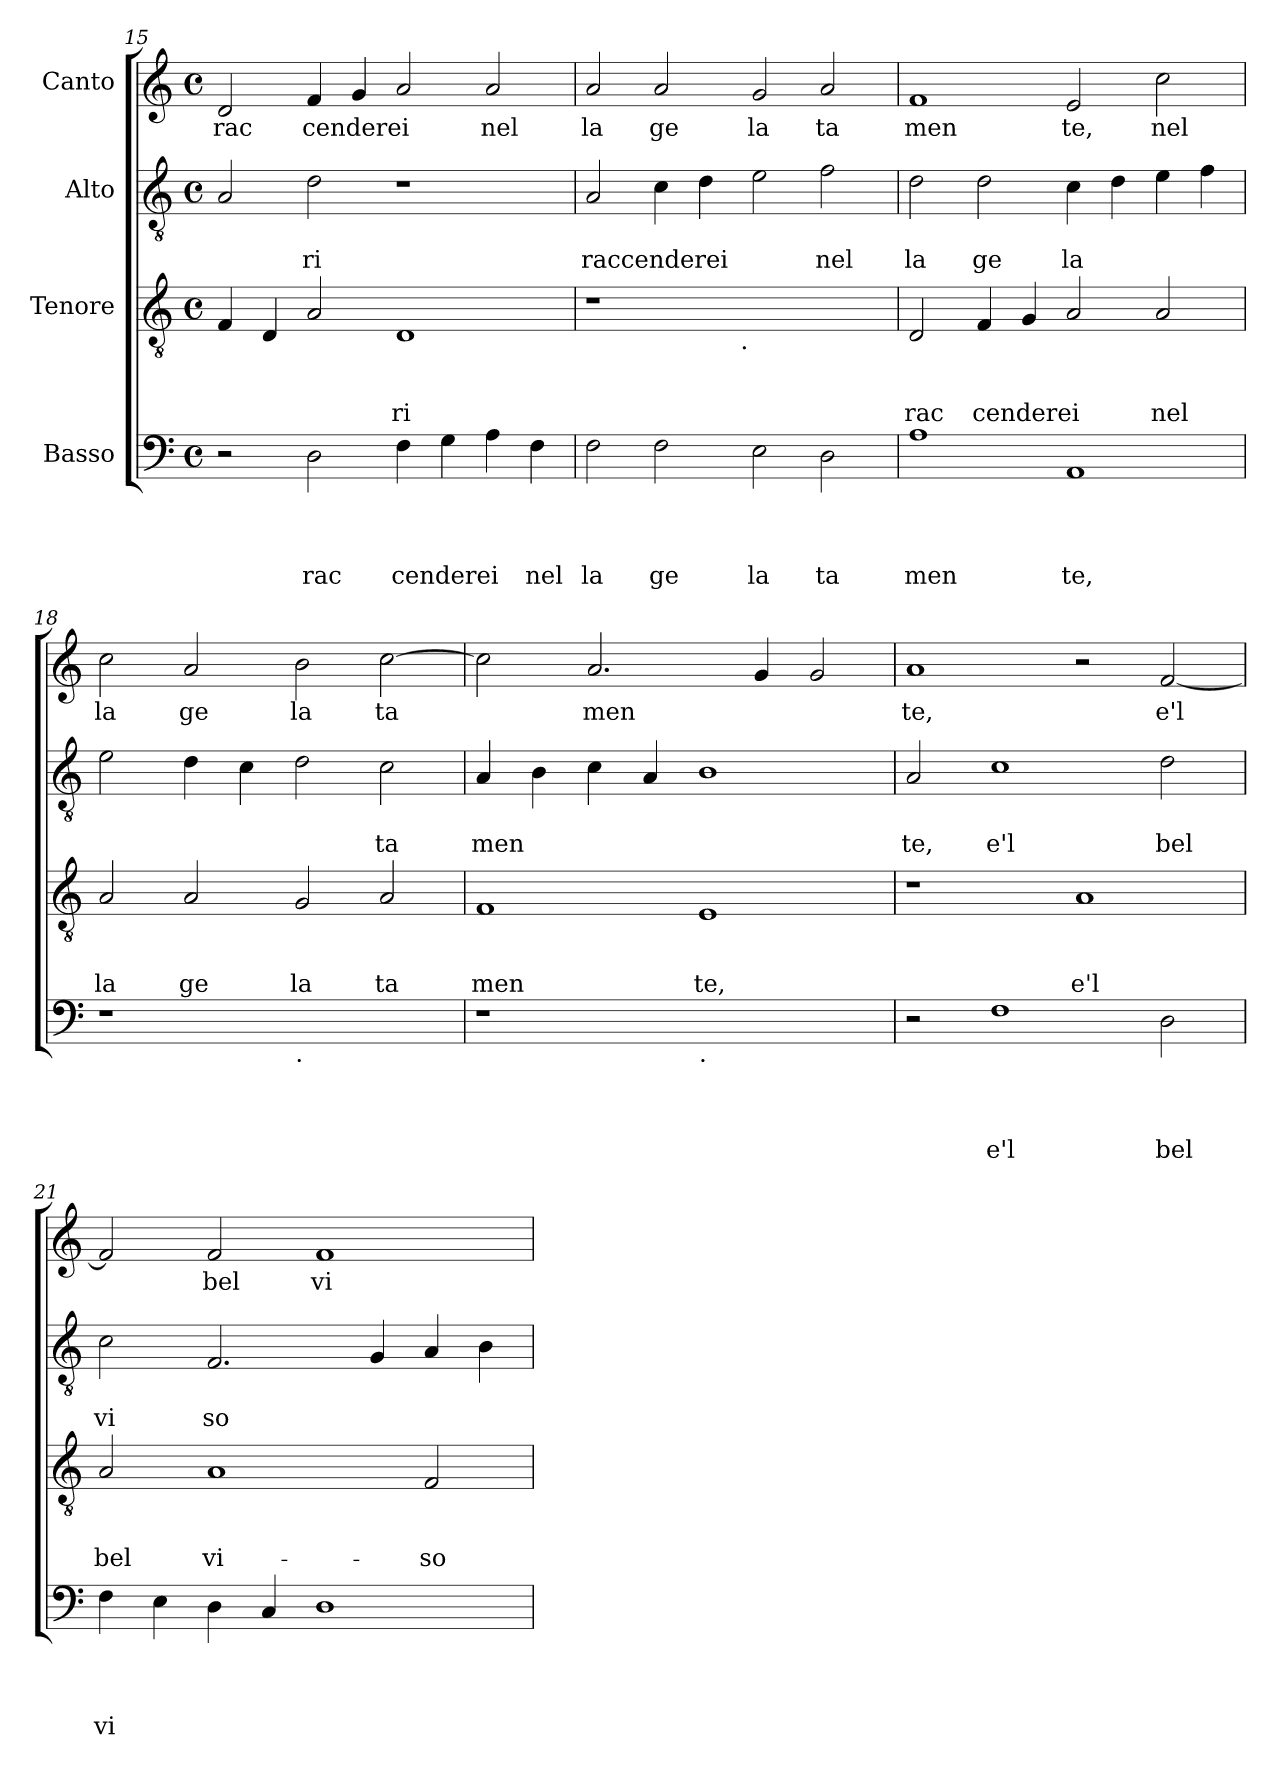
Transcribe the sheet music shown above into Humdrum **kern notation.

**kern	**text	**text	**text	**text	**kern	**text	**text	**text	**kern	**text	**text	**kern	**text
*part4	*part4	*part4	*part4	*part4	*part3	*part3	*part3	*part3	*part2	*part2	*part2	*part1	*part1
*staff4	*staff4	*staff4	*staff4	*staff4	*staff3	*staff3	*staff3	*staff3	*staff2	*staff2	*staff2	*staff1	*staff1
*I"Basso	*	*	*	*	*I"Tenore	*	*	*	*I"Alto	*	*	*I"Canto	*
!!LO:PB:g=z
*clefF4	*	*	*	*	*clefGv2	*	*	*	*clefGv2	*	*	*clefG2	*
*k[]	*	*	*	*	*k[]	*	*	*	*k[]	*	*	*k[]	*
*C:	*	*	*	*	*C:	*	*	*	*C:	*	*	*C:	*
*M4/4	*	*	*	*	*M4/4	*	*	*	*M4/4	*	*	*M4/4	*
*met(c)	*	*	*	*	*met(c)	*	*	*	*met(c)	*	*	*met(c)	*
=15	=15	=15	=15	=15	=15	=15	=15	=15	=15	=15	=15	=15	=15
!	!	!	!	!	!	!	!	!	!	!	!	!	!LO:LY:b
2r	.	.	.	.	4F/	.	.	.	2A/	.	.	2d/	rac
.	.	.	.	.	4D/	.	.	.	.	.	.	.	.
!	!	!	!	!LO:LY:b	!	!	!	!	!	!	!LO:LY:b	!	!LO:LY:b
2D\	.	.	.	rac	2A/	.	.	.	2d\	.	ri	4f/	cenderei
.	.	.	.	.	.	.	.	.	.	.	.	4g/	.
!	!	!	!	!LO:LY:b	!	!	!	!LO:LY:b	!	!	!	!	!
4F\	.	.	.	cenderei	1D	.	.	ri	1r	.	.	2a/	.
4G\	.	.	.	.	.	.	.	.	.	.	.	.	.
!	!	!	!	!	!	!	!	!	!	!	!	!	!LO:LY:b
4A\	.	.	.	.	.	.	.	.	.	.	.	2a/	nel
!	!	!	!	!LO:LY:b	!	!	!	!	!	!	!	!	!
4F\	.	.	.	nel	.	.	.	.	.	.	.	.	.
=16	=16	=16	=16	=16	=16	=16	=16	=16	=16	=16	=16	=16	=16
!	!	!	!	!LO:LY:b	!	!	!	!	!	!	!LO:LY:b	!	!LO:LY:b
*	*	*	*	*	*^	*	*	*	*	*	*	*	*
2F\	.	.	.	la	1r	2ryy	.	.	.	2A/	.	raccenderei	2a/	la
!	!	!	!	!LO:LY:b	!	!	!	!	!	!	!	!	!	!LO:LY:b
2F\	.	.	.	ge	.	4...ryy	.	.	.	4c\	.	.	2a/	ge
.	.	.	.	.	.	.	.	.	.	4d\	.	.	.	.
!	!	!	!	!	!	!LO:TX:b:t=.	!	!	!	!	!	!	!	!
.	.	.	.	.	.	1ryy	.	.	.	.	.	.	.	.
!	!	!	!	!LO:LY:b	!	!	!	!	!	!	!	!	!	!LO:LY:b
2E\	.	.	.	la	1ryy	.	.	.	.	2e\	.	.	2g/	la
!	!	!	!	!LO:LY:b	!	!	!	!	!	!	!	!LO:LY:b	!	!LO:LY:b
2D\	.	.	.	ta	.	.	.	.	.	2f\	.	nel	2a/	ta
.	.	.	.	.	.	32ryy	.	.	.	.	.	.	.	.
=17	=17	=17	=17	=17	=17	=17	=17	=17	=17	=17	=17	=17	=17	=17
!	!	!	!	!LO:LY:b	!	!	!	!	!LO:LY:b	!	!	!LO:LY:b	!	!LO:LY:b
*	*	*	*	*	*v	*v	*	*	*	*	*	*	*	*
1A	.	.	.	men	2D/	.	.	rac	2d\	.	la	1f	men
!	!	!	!	!	!	!	!	!LO:LY:b	!	!	!LO:LY:b	!	!
.	.	.	.	.	4F/	.	.	cenderei	2d\	.	ge	.	.
.	.	.	.	.	4G/	.	.	.	.	.	.	.	.
!	!	!	!	!LO:LY:b	!	!	!	!	!	!	!LO:LY:b	!	!LO:LY:b
1AA	.	.	.	te,	2A/	.	.	.	4c\	.	la	2e/	te,
.	.	.	.	.	.	.	.	.	4d\	.	.	.	.
!	!	!	!	!	!	!	!	!LO:LY:b	!	!	!	!	!LO:LY:b
.	.	.	.	.	2A/	.	.	nel	4e\	.	.	2cc\	nel
.	.	.	.	.	.	.	.	.	4f\	.	.	.	.
=18	=18	=18	=18	=18	=18	=18	=18	=18	=18	=18	=18	=18	=18
!	!	!	!	!	!	!	!	!LO:LY:b	!	!	!	!	!LO:LY:b
1r	.	.	.	.	2A/	.	.	la	2e\	.	.	2cc\	la
!	!	!	!	!	!	!	!	!LO:LY:b	!	!	!	!	!LO:LY:b
.	.	.	.	.	2A/	.	.	ge	4d\	.	.	2a/	ge
.	.	.	.	.	.	.	.	.	4c\	.	.	.	.
!LO:TX:b:t=.	!	!	!	!	!	!	!	!	!	!	!	!	!
!	!	!	!	!	!	!	!	!LO:LY:b	!	!	!	!	!LO:LY:b
1ryy	.	.	.	.	2G/	.	.	la	2d\	.	.	2b\	la
!	!	!	!	!	!	!	!	!LO:LY:b	!	!	!LO:LY:b	!	!LO:LY:b
.	.	.	.	.	2A/	.	.	ta	2c\	.	ta	[>2cc\	ta
=19	=19	=19	=19	=19	=19	=19	=19	=19	=19	=19	=19	=19	=19
!	!	!	!	!	!	!	!	!LO:LY:b	!	!	!LO:LY:b	!	!
1r	.	.	.	.	1F	.	.	men	4A/	.	men	2cc\]	.
.	.	.	.	.	.	.	.	.	4B\	.	.	.	.
!	!	!	!	!	!	!	!	!	!	!	!	!	!LO:LY:b
.	.	.	.	.	.	.	.	.	4c\	.	.	2.a/	men
.	.	.	.	.	.	.	.	.	4A/	.	.	.	.
!LO:TX:b:t=.	!	!	!	!	!	!	!	!	!	!	!	!	!
!	!	!	!	!	!	!	!	!LO:LY:b	!	!	!	!	!
1ryy	.	.	.	.	1E	.	.	te,	1B	.	.	.	.
.	.	.	.	.	.	.	.	.	.	.	.	4g/	.
.	.	.	.	.	.	.	.	.	.	.	.	2g/	.
=20	=20	=20	=20	=20	=20	=20	=20	=20	=20	=20	=20	=20	=20
!	!	!	!	!	!	!	!	!	!	!	!LO:LY:b	!	!LO:LY:b
2r	.	.	.	.	1r	.	.	.	2A/	.	te,	1a	te,
!	!	!	!	!LO:LY:b	!	!	!	!	!	!	!LO:LY:b	!	!
1F	.	.	.	e'l	.	.	.	.	1c	.	e'l	.	.
!	!	!	!	!	!	!	!	!LO:LY:b	!	!	!	!	!
.	.	.	.	.	1A	.	.	e'l	.	.	.	2r	.
!	!	!	!	!LO:LY:b	!	!	!	!	!	!	!LO:LY:b	!	!LO:LY:b
2D\	.	.	.	bel	.	.	.	.	2d\	.	bel	[<2f/	e'l
!!LO:LB:g=z
=21	=21	=21	=21	=21	=21	=21	=21	=21	=21	=21	=21	=21	=21
!	!	!	!	!LO:LY:b	!	!	!	!LO:LY:b	!	!	!LO:LY:b	!	!
4F\	.	.	.	vi	2A/	.	.	bel	2c\	.	vi	2f/]	.
4E\	.	.	.	.	.	.	.	.	.	.	.	.	.
!	!	!	!	!	!	!	!	!LO:LY:b	!	!	!LO:LY:b	!	!LO:LY:b
4D\	.	.	.	.	1A	.	.	vi-	2.F/	.	so	2f/	bel
4C/	.	.	.	.	.	.	.	.	.	.	.	.	.
!	!	!	!	!	!	!	!	!	!	!	!	!	!LO:LY:b
1D	.	.	.	.	.	.	.	.	.	.	.	1f	vi
.	.	.	.	.	.	.	.	.	4G/	.	.	.	.
!	!	!	!	!	!	!	!	!LO:LY:b	!	!	!	!	!
.	.	.	.	.	2F/	.	.	-so	4A/	.	.	.	.
.	.	.	.	.	.	.	.	.	4B\	.	.	.	.
=	=	=	=	=	=	=	=	=	=	=	=	=	=
*-	*-	*-	*-	*-	*-	*-	*-	*-	*-	*-	*-	*-	*-
